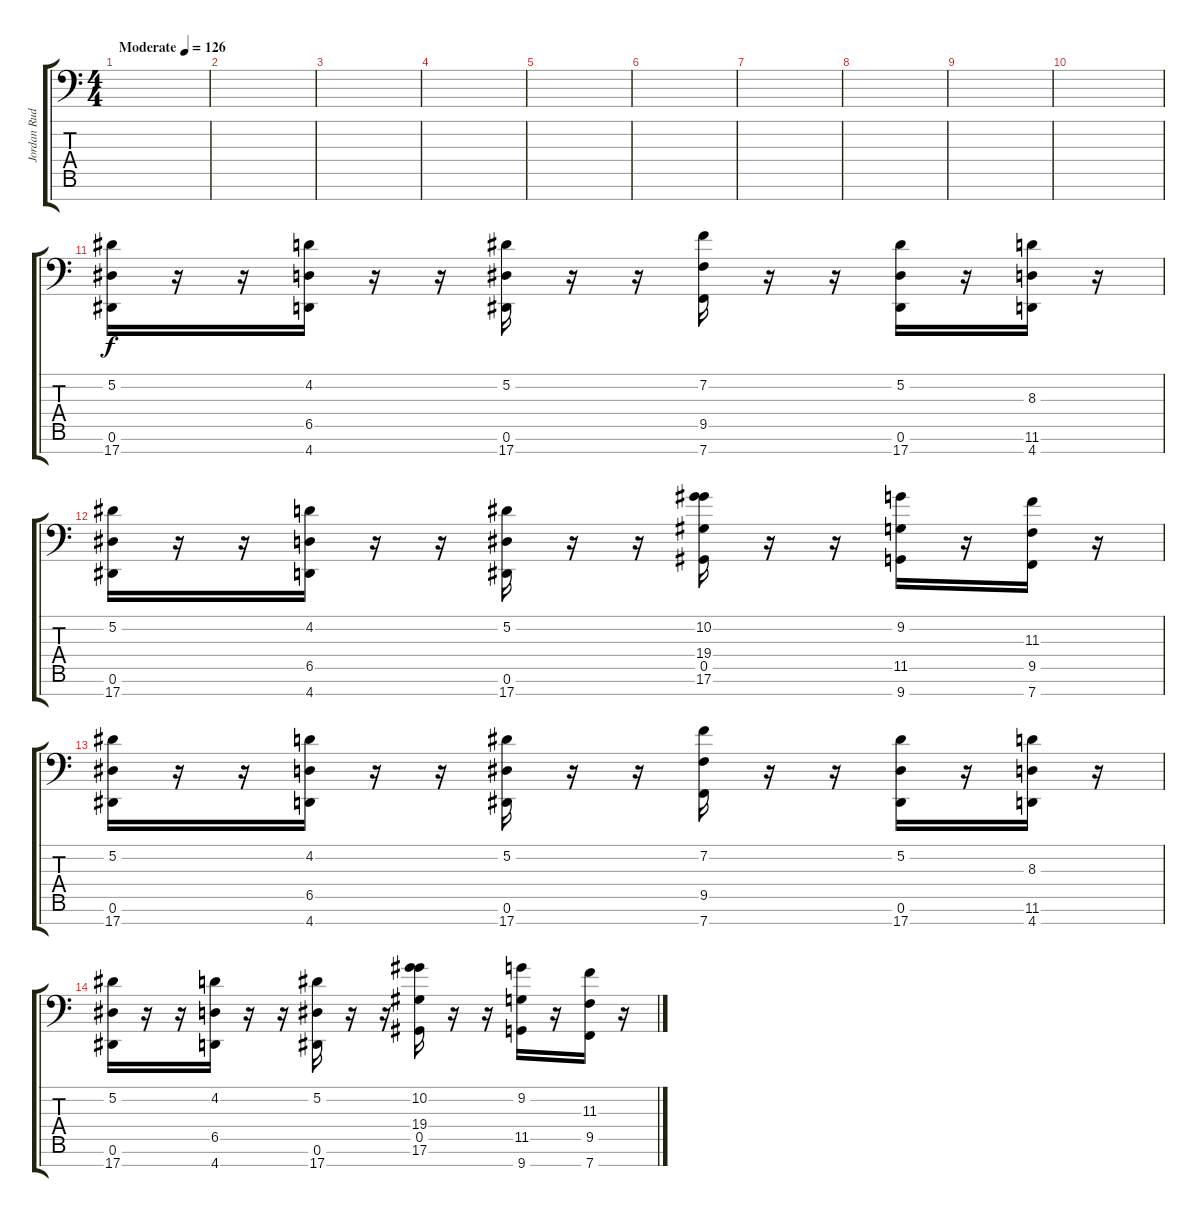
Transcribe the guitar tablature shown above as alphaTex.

\track ("Jordan Rudess" "Jordan Rud") {instrument stringensemble1}
\staff {score tabs}
\tuning (Eb4 Bb3 Gb3 Db3 Ab2 Eb2 Bb1) {hide}
\ts (4 4)
\tempo (126 "Moderate")
\clef f4
\ks c
|
|
|
|
|
|
|
|
|
|
(5.2 0.6 17.7).16 r.16 r.16 (4.2 6.5 4.7).16 r.16 r.16 (5.2 0.6 17.7).16 r.16 r.16 (7.2 9.5 7.7).16 r.16 r.16 (5.2 0.6 17.7).16 r.16 (8.3 11.6 4.7).16 r.16 |
(5.2 0.6 17.7).16 r.16 r.16 (4.2 6.5 4.7).16 r.16 r.16 (5.2 0.6 17.7).16 r.16 r.16 (10.2 19.4 0.5 17.6).16 r.16 r.16 (9.2 11.5 9.7).16 r.16 (11.3 9.5 7.7).16 r.16 |
(5.2 0.6 17.7).16 r.16 r.16 (4.2 6.5 4.7).16 r.16 r.16 (5.2 0.6 17.7).16 r.16 r.16 (7.2 9.5 7.7).16 r.16 r.16 (5.2 0.6 17.7).16 r.16 (8.3 11.6 4.7).16 r.16 |
(5.2 0.6 17.7).16 r.16 r.16 (4.2 6.5 4.7).16 r.16 r.16 (5.2 0.6 17.7).16 r.16 r.16 (10.2 19.4 0.5 17.6).16 r.16 r.16 (9.2 11.5 9.7).16 r.16 (11.3 9.5 7.7).16 r.16
